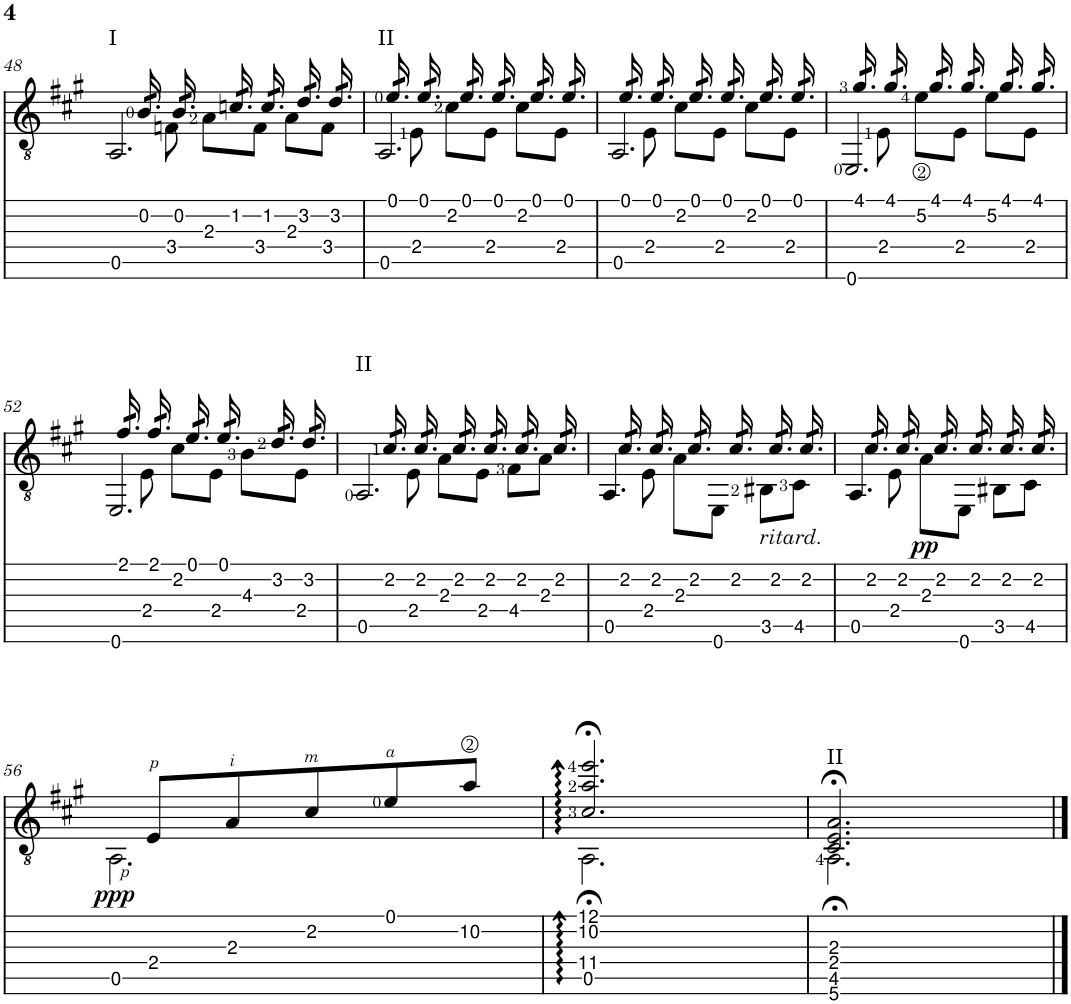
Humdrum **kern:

**kern	**kern	**dynam
*part1	*part1	*part1
*staff2	*staff1	*staff1/2
*I"Classical Guitar	*	*
*I'Guit.	*	*
!!LO:PB:g=z
*	*clefGv2	*
*k[f#c#g#]	*k[f#c#g#]	*
*A:	*A:	*
*M3/4	*M3/4	*
=48	=48	=48
*^	*^	*
*	*^	*	*^	*
!	!	!	!LO:TX:a:t=I	!	!	!
32ryy	8r	2.AA	32ryy	8ryy	2.AA/	.
*tremolo	*	*	*	*	*	*
*	*	*	*tremolo	*	*	*
32B	.	.	32B/	.	.	.
32B	.	.	32B/	.	.	.
32B	.	.	32B/	.	.	.
*	*	*	*Xtremolo	*	*	*
*Xtremolo	*	*	*	*	*	*
32ryy	8Fn	.	32ryy	8Fn\	.	.
*tremolo	*	*	*	*	*	*
*	*	*	*tremolo	*	*	*
32B	.	.	32B/	.	.	.
32B	.	.	32B/	.	.	.
32B	.	.	32B/	.	.	.
*	*	*	*Xtremolo	*	*	*
*Xtremolo	*	*	*	*	*	*
32ryy	8AL	.	32ryy	8A\L	.	.
*tremolo	*	*	*	*	*	*
*	*	*	*tremolo	*	*	*
32cn	.	.	32cn/	.	.	.
32cn	.	.	32cn/	.	.	.
32cn	.	.	32cn/	.	.	.
*	*	*	*Xtremolo	*	*	*
*Xtremolo	*	*	*	*	*	*
32ryy	8FJ	.	32ryy	8F\J	.	.
*tremolo	*	*	*	*	*	*
*	*	*	*tremolo	*	*	*
32c	.	.	32c/	.	.	.
32c	.	.	32c/	.	.	.
32c	.	.	32c/	.	.	.
*	*	*	*Xtremolo	*	*	*
*Xtremolo	*	*	*	*	*	*
32ryy	8AL	.	32ryy	8A\L	.	.
*tremolo	*	*	*	*	*	*
*	*	*	*tremolo	*	*	*
32d	.	.	32d/	.	.	.
32d	.	.	32d/	.	.	.
32d	.	.	32d/	.	.	.
*	*	*	*Xtremolo	*	*	*
*Xtremolo	*	*	*	*	*	*
32ryy	8FJ	.	32ryy	8F\J	.	.
*tremolo	*	*	*	*	*	*
*	*	*	*tremolo	*	*	*
32d	.	.	32d/	.	.	.
32d	.	.	32d/	.	.	.
32d	.	.	32d/	.	.	.
*	*	*	*Xtremolo	*	*	*
*Xtremolo	*	*	*	*	*	*
=49	=49	=49	=49	=49	=49	=49
!	!	!	!LO:TX:a:t=II	!	!	!
32ryy	8r	2.AA	32ryy	8ryy	2.AA/	.
*tremolo	*	*	*	*	*	*
*	*	*	*tremolo	*	*	*
32e	.	.	32e/	.	.	.
32e	.	.	32e/	.	.	.
32e	.	.	32e/	.	.	.
*	*	*	*Xtremolo	*	*	*
*Xtremolo	*	*	*	*	*	*
32ryy	8E	.	32ryy	8E\	.	.
*tremolo	*	*	*	*	*	*
*	*	*	*tremolo	*	*	*
32e	.	.	32e/	.	.	.
32e	.	.	32e/	.	.	.
32e	.	.	32e/	.	.	.
*	*	*	*Xtremolo	*	*	*
*Xtremolo	*	*	*	*	*	*
32ryy	8c#L	.	32ryy	8c#\L	.	.
*tremolo	*	*	*	*	*	*
*	*	*	*tremolo	*	*	*
32e	.	.	32e/	.	.	.
32e	.	.	32e/	.	.	.
32e	.	.	32e/	.	.	.
*	*	*	*Xtremolo	*	*	*
*Xtremolo	*	*	*	*	*	*
32ryy	8EJ	.	32ryy	8E\J	.	.
*tremolo	*	*	*	*	*	*
*	*	*	*tremolo	*	*	*
32e	.	.	32e/	.	.	.
32e	.	.	32e/	.	.	.
32e	.	.	32e/	.	.	.
*	*	*	*Xtremolo	*	*	*
*Xtremolo	*	*	*	*	*	*
32ryy	8c#L	.	32ryy	8c#\L	.	.
*tremolo	*	*	*	*	*	*
*	*	*	*tremolo	*	*	*
32e	.	.	32e/	.	.	.
32e	.	.	32e/	.	.	.
32e	.	.	32e/	.	.	.
*	*	*	*Xtremolo	*	*	*
*Xtremolo	*	*	*	*	*	*
32ryy	8EJ	.	32ryy	8E\J	.	.
*tremolo	*	*	*	*	*	*
*	*	*	*tremolo	*	*	*
32e	.	.	32e/	.	.	.
32e	.	.	32e/	.	.	.
32e	.	.	32e/	.	.	.
*	*	*	*Xtremolo	*	*	*
*Xtremolo	*	*	*	*	*	*
=50	=50	=50	=50	=50	=50	=50
32ryy	8r	2.AA	32ryy	8ryy	2.AA/	.
*tremolo	*	*	*	*	*	*
*	*	*	*tremolo	*	*	*
32e	.	.	32e/	.	.	.
32e	.	.	32e/	.	.	.
32e	.	.	32e/	.	.	.
*	*	*	*Xtremolo	*	*	*
*Xtremolo	*	*	*	*	*	*
32ryy	8E	.	32ryy	8E\	.	.
*tremolo	*	*	*	*	*	*
*	*	*	*tremolo	*	*	*
32e	.	.	32e/	.	.	.
32e	.	.	32e/	.	.	.
32e	.	.	32e/	.	.	.
*	*	*	*Xtremolo	*	*	*
*Xtremolo	*	*	*	*	*	*
32ryy	8c#L	.	32ryy	8c#\L	.	.
*tremolo	*	*	*	*	*	*
*	*	*	*tremolo	*	*	*
32e	.	.	32e/	.	.	.
32e	.	.	32e/	.	.	.
32e	.	.	32e/	.	.	.
*	*	*	*Xtremolo	*	*	*
*Xtremolo	*	*	*	*	*	*
32ryy	8EJ	.	32ryy	8E\J	.	.
*tremolo	*	*	*	*	*	*
*	*	*	*tremolo	*	*	*
32e	.	.	32e/	.	.	.
32e	.	.	32e/	.	.	.
32e	.	.	32e/	.	.	.
*	*	*	*Xtremolo	*	*	*
*Xtremolo	*	*	*	*	*	*
32ryy	8c#L	.	32ryy	8c#\L	.	.
*tremolo	*	*	*	*	*	*
*	*	*	*tremolo	*	*	*
32e	.	.	32e/	.	.	.
32e	.	.	32e/	.	.	.
32e	.	.	32e/	.	.	.
*	*	*	*Xtremolo	*	*	*
*Xtremolo	*	*	*	*	*	*
32ryy	8EJ	.	32ryy	8E\J	.	.
*tremolo	*	*	*	*	*	*
*	*	*	*tremolo	*	*	*
32e	.	.	32e/	.	.	.
32e	.	.	32e/	.	.	.
32e	.	.	32e/	.	.	.
*	*	*	*Xtremolo	*	*	*
*Xtremolo	*	*	*	*	*	*
=51	=51	=51	=51	=51	=51	=51
32ryy	8r	2.EE	32ryy	8ryy	2.EE/	.
*tremolo	*	*	*	*	*	*
*	*	*	*tremolo	*	*	*
32g#	.	.	32g#/	.	.	.
32g#	.	.	32g#/	.	.	.
32g#	.	.	32g#/	.	.	.
*	*	*	*Xtremolo	*	*	*
*Xtremolo	*	*	*	*	*	*
32ryy	8E	.	32ryy	8E\	.	.
*tremolo	*	*	*	*	*	*
*	*	*	*tremolo	*	*	*
32g#	.	.	32g#/	.	.	.
32g#	.	.	32g#/	.	.	.
32g#	.	.	32g#/	.	.	.
*	*	*	*Xtremolo	*	*	*
*Xtremolo	*	*	*	*	*	*
32ryy	8eL	.	32ryy	8e\L	.	.
*tremolo	*	*	*	*	*	*
*	*	*	*tremolo	*	*	*
32g#	.	.	32g#/	.	.	.
32g#	.	.	32g#/	.	.	.
32g#	.	.	32g#/	.	.	.
*	*	*	*Xtremolo	*	*	*
*Xtremolo	*	*	*	*	*	*
32ryy	8EJ	.	32ryy	8E\J	.	.
*tremolo	*	*	*	*	*	*
*	*	*	*tremolo	*	*	*
32g#	.	.	32g#/	.	.	.
32g#	.	.	32g#/	.	.	.
32g#	.	.	32g#/	.	.	.
*	*	*	*Xtremolo	*	*	*
*Xtremolo	*	*	*	*	*	*
32ryy	8eL	.	32ryy	8e\L	.	.
*tremolo	*	*	*	*	*	*
*	*	*	*tremolo	*	*	*
32g#	.	.	32g#/	.	.	.
32g#	.	.	32g#/	.	.	.
32g#	.	.	32g#/	.	.	.
*	*	*	*Xtremolo	*	*	*
*Xtremolo	*	*	*	*	*	*
32ryy	8EJ	.	32ryy	8E\J	.	.
*tremolo	*	*	*	*	*	*
*	*	*	*tremolo	*	*	*
32g#	.	.	32g#/	.	.	.
32g#	.	.	32g#/	.	.	.
32g#	.	.	32g#/	.	.	.
*	*	*	*Xtremolo	*	*	*
*Xtremolo	*	*	*	*	*	*
!!LO:LB:g=z	!!	!!
=52	=52	=52	=52	=52	=52	=52
32ryy	8r	2.EE	32ryy	8ryy	2.EE/	.
*tremolo	*	*	*	*	*	*
*	*	*	*tremolo	*	*	*
32f#	.	.	32f#/	.	.	.
32f#	.	.	32f#/	.	.	.
32f#	.	.	32f#/	.	.	.
*	*	*	*Xtremolo	*	*	*
*Xtremolo	*	*	*	*	*	*
32ryy	8E	.	32ryy	8E\	.	.
*tremolo	*	*	*	*	*	*
*	*	*	*tremolo	*	*	*
32f#	.	.	32f#/	.	.	.
32f#	.	.	32f#/	.	.	.
32f#	.	.	32f#/	.	.	.
*	*	*	*Xtremolo	*	*	*
*Xtremolo	*	*	*	*	*	*
32ryy	8c#L	.	32ryy	8c#\L	.	.
*tremolo	*	*	*	*	*	*
*	*	*	*tremolo	*	*	*
32e	.	.	32e/	.	.	.
32e	.	.	32e/	.	.	.
32e	.	.	32e/	.	.	.
*	*	*	*Xtremolo	*	*	*
*Xtremolo	*	*	*	*	*	*
32ryy	8EJ	.	32ryy	8E\J	.	.
*tremolo	*	*	*	*	*	*
*	*	*	*tremolo	*	*	*
32e	.	.	32e/	.	.	.
32e	.	.	32e/	.	.	.
32e	.	.	32e/	.	.	.
*	*	*	*Xtremolo	*	*	*
*Xtremolo	*	*	*	*	*	*
32ryy	8BL	.	32ryy	8B\L	.	.
*tremolo	*	*	*	*	*	*
*	*	*	*tremolo	*	*	*
32d	.	.	32d/	.	.	.
32d	.	.	32d/	.	.	.
32d	.	.	32d/	.	.	.
*	*	*	*Xtremolo	*	*	*
*Xtremolo	*	*	*	*	*	*
32ryy	8EJ	.	32ryy	8E\J	.	.
*tremolo	*	*	*	*	*	*
*	*	*	*tremolo	*	*	*
32d	.	.	32d/	.	.	.
32d	.	.	32d/	.	.	.
32d	.	.	32d/	.	.	.
*	*	*	*Xtremolo	*	*	*
*Xtremolo	*	*	*	*	*	*
=53	=53	=53	=53	=53	=53	=53
!	!	!	!LO:TX:a:t=II	!	!	!
32ryy	8r	2.AA	32ryy	8ryy	2.AA/	.
*tremolo	*	*	*	*	*	*
*	*	*	*tremolo	*	*	*
32c#	.	.	32c#/	.	.	.
32c#	.	.	32c#/	.	.	.
32c#	.	.	32c#/	.	.	.
*	*	*	*Xtremolo	*	*	*
*Xtremolo	*	*	*	*	*	*
32ryy	8E	.	32ryy	8E\	.	.
*tremolo	*	*	*	*	*	*
*	*	*	*tremolo	*	*	*
32c#	.	.	32c#/	.	.	.
32c#	.	.	32c#/	.	.	.
32c#	.	.	32c#/	.	.	.
*	*	*	*Xtremolo	*	*	*
*Xtremolo	*	*	*	*	*	*
32ryy	8AL	.	32ryy	8A\L	.	.
*tremolo	*	*	*	*	*	*
*	*	*	*tremolo	*	*	*
32c#	.	.	32c#/	.	.	.
32c#	.	.	32c#/	.	.	.
32c#	.	.	32c#/	.	.	.
*	*	*	*Xtremolo	*	*	*
*Xtremolo	*	*	*	*	*	*
32ryy	8EJ	.	32ryy	8E\J	.	.
*tremolo	*	*	*	*	*	*
*	*	*	*tremolo	*	*	*
32c#	.	.	32c#/	.	.	.
32c#	.	.	32c#/	.	.	.
32c#	.	.	32c#/	.	.	.
*	*	*	*Xtremolo	*	*	*
*Xtremolo	*	*	*	*	*	*
32ryy	8F#L	.	32ryy	8F#\L	.	.
*tremolo	*	*	*	*	*	*
*	*	*	*tremolo	*	*	*
32c#	.	.	32c#/	.	.	.
32c#	.	.	32c#/	.	.	.
32c#	.	.	32c#/	.	.	.
*	*	*	*Xtremolo	*	*	*
*Xtremolo	*	*	*	*	*	*
32ryy	8AJ	.	32ryy	8A\J	.	.
*tremolo	*	*	*	*	*	*
*	*	*	*tremolo	*	*	*
32c#	.	.	32c#/	.	.	.
32c#	.	.	32c#/	.	.	.
32c#	.	.	32c#/	.	.	.
*	*	*	*Xtremolo	*	*	*
*Xtremolo	*	*	*	*	*	*
=54	=54	=54	=54	=54	=54	=54
32ryy	8r	4.AA	32ryy	8ryy	4.AA/	.
*tremolo	*	*	*	*	*	*
*	*	*	*tremolo	*	*	*
32c#	.	.	32c#/	.	.	.
32c#	.	.	32c#/	.	.	.
32c#	.	.	32c#/	.	.	.
*	*	*	*Xtremolo	*	*	*
*Xtremolo	*	*	*	*	*	*
32ryy	8E	.	32ryy	8E\	.	.
*tremolo	*	*	*	*	*	*
*	*	*	*tremolo	*	*	*
32c#	.	.	32c#/	.	.	.
32c#	.	.	32c#/	.	.	.
32c#	.	.	32c#/	.	.	.
*	*	*	*Xtremolo	*	*	*
*Xtremolo	*	*	*	*	*	*
32ryy	8AL	.	32ryy	8A\L	.	.
*tremolo	*	*	*	*	*	*
*	*	*	*tremolo	*	*	*
32c#	.	.	32c#/	.	.	.
32c#	.	.	32c#/	.	.	.
32c#	.	.	32c#/	.	.	.
*	*	*	*Xtremolo	*	*	*
*Xtremolo	*	*	*	*	*	*
32ryy	8EEJ	4.ryy	32ryy	8EE\J	4.ryy	.
*tremolo	*	*	*	*	*	*
*	*	*	*tremolo	*	*	*
32c#	.	.	32c#/	.	.	.
32c#	.	.	32c#/	.	.	.
32c#	.	.	32c#/	.	.	.
*	*	*	*Xtremolo	*	*	*
*Xtremolo	*	*	*	*	*	*
!	!	!	!LO:TX:b:i:t=ritard.	!	!	!
32ryy	8BB#XL	.	32ryy	8BB#X\L	.	.
*tremolo	*	*	*	*	*	*
*	*	*	*tremolo	*	*	*
32c#	.	.	32c#/	.	.	.
32c#	.	.	32c#/	.	.	.
32c#	.	.	32c#/	.	.	.
*	*	*	*Xtremolo	*	*	*
*Xtremolo	*	*	*	*	*	*
32ryy	8C#J	.	32ryy	8C#\J	.	.
*tremolo	*	*	*	*	*	*
*	*	*	*tremolo	*	*	*
32c#	.	.	32c#/	.	.	.
32c#	.	.	32c#/	.	.	.
32c#	.	.	32c#/	.	.	.
*	*	*	*Xtremolo	*	*	*
*Xtremolo	*	*	*	*	*	*
=55	=55	=55	=55	=55	=55	=55
32ryy	8r	4.AA	32ryy	8ryy	4.AA/	.
*tremolo	*	*	*	*	*	*
*	*	*	*tremolo	*	*	*
32c#	.	.	32c#/	.	.	.
32c#	.	.	32c#/	.	.	.
32c#	.	.	32c#/	.	.	.
*	*	*	*Xtremolo	*	*	*
*Xtremolo	*	*	*	*	*	*
32ryy	8E	.	32ryy	8E\	.	.
*tremolo	*	*	*	*	*	*
*	*	*	*tremolo	*	*	*
32c#	.	.	32c#/	.	.	.
32c#	.	.	32c#/	.	.	.
32c#	.	.	32c#/	.	.	.
*	*	*	*Xtremolo	*	*	*
*Xtremolo	*	*	*	*	*	*
!	!	!	!	!	!	!LO:DY:b
32ryy	8AL	.	32ryy	8A\L	.	pp
*tremolo	*	*	*	*	*	*
*	*	*	*tremolo	*	*	*
32c#	.	.	32c#/	.	.	.
32c#	.	.	32c#/	.	.	.
32c#	.	.	32c#/	.	.	.
*	*	*	*Xtremolo	*	*	*
*Xtremolo	*	*	*	*	*	*
32ryy	8EEJ	4.ryy	32ryy	8EE\J	4.ryy	.
*tremolo	*	*	*	*	*	*
*	*	*	*tremolo	*	*	*
32c#	.	.	32c#/	.	.	.
32c#	.	.	32c#/	.	.	.
32c#	.	.	32c#/	.	.	.
*	*	*	*Xtremolo	*	*	*
*Xtremolo	*	*	*	*	*	*
32ryy	8BB#XL	.	32ryy	8BB#X\L	.	.
*tremolo	*	*	*	*	*	*
*	*	*	*tremolo	*	*	*
32c#	.	.	32c#/	.	.	.
32c#	.	.	32c#/	.	.	.
32c#	.	.	32c#/	.	.	.
*	*	*	*Xtremolo	*	*	*
*Xtremolo	*	*	*	*	*	*
32ryy	8C#J	.	32ryy	8C#\J	.	.
*tremolo	*	*	*	*	*	*
*	*	*	*tremolo	*	*	*
32c#	.	.	32c#/	.	.	.
32c#	.	.	32c#/	.	.	.
32c#	.	.	32c#/	.	.	.
*	*	*	*Xtremolo	*	*	*
*Xtremolo	*	*	*	*	*	*
*	*v	*v	*	*	*	*
*	*	*	*v	*v	*
!!LO:LB:g=z
=56	=56	=56	=56	=56
!	!	!	!	!LO:DY:b
8ryy	2.AA	8ryy	2.AA\	ppp
8E	.	8E/L	.	.
8AL	.	8A/	.	.
8c#J	.	8c#/	.	.
8eL	.	8e/	.	.
8aJ	.	8a/J	.	.
=57	=57	=57	=57	=57
2.c#:;< 2.a:;< 2.ee:;<	2.AA	2.c#/:;< 2.a/:;< 2.ee/:;<	2.AA\	.
=58	=58	=58	=58	=58
!	!	!LO:TX:a:t=II	!	!
2.C#;< 2.E;< 2.A;<	2.AA	2.C#/;< 2.E/;< 2.A/;<	2.AA\	.
*v	*v	*	*	*
*	*v	*v	*
==	==	==
*-	*-	*-
